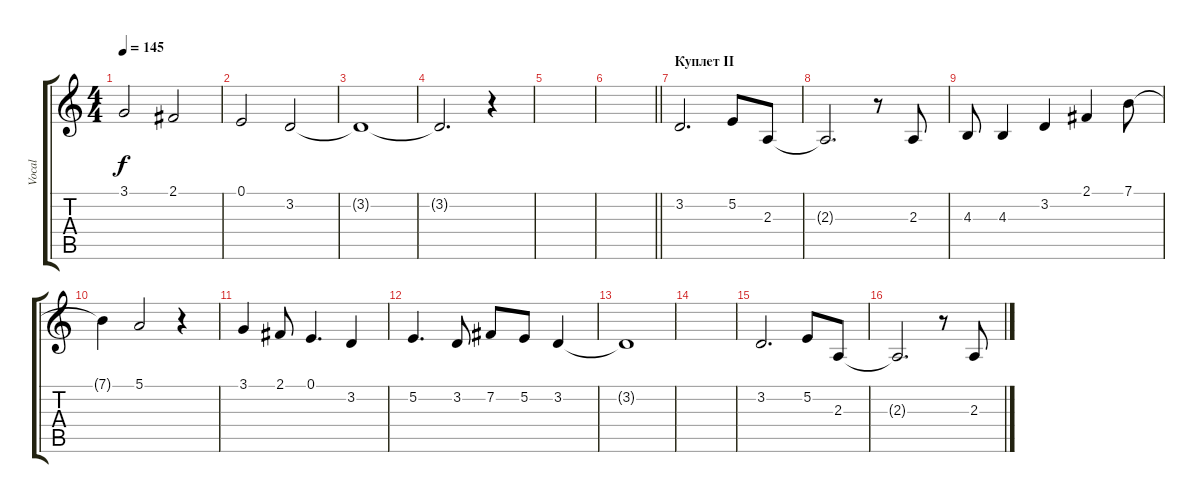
\track ("Vocal" "Vocal") {instrument violin}
\staff {score tabs}
\tuning (E4 B3 G3 D3 A2 E2) {hide}
\ts (4 4)
\tempo 145
\clef g2
\ks c
3.1.2{dy f} 2.1.2 |
0.1.2 3.2.2 |
3.2{t}.1 |
3.2{t}.2{d} r.4 |
|
\barLineRight lightlight
|
\section ("" "Куплет II")
3.2.2{d} 5.2.8 2.3.8 |
2.3{t}.2{d} r.8 2.3.8 |
4.3.8 4.3.4 3.2.4 2.1.4 7.1.8 |
7.1{t}.4 5.1.2 r.4 |
3.1.4 2.1.8 0.1.4{d} 3.2.4 |
5.2.4{d} 3.2.8 7.2.8 5.2.8 3.2.4 |
3.2{t}.1 |
|
3.2.2{d} 5.2.8 2.3.8 |
2.3{t}.2{d} r.8 2.3.8
